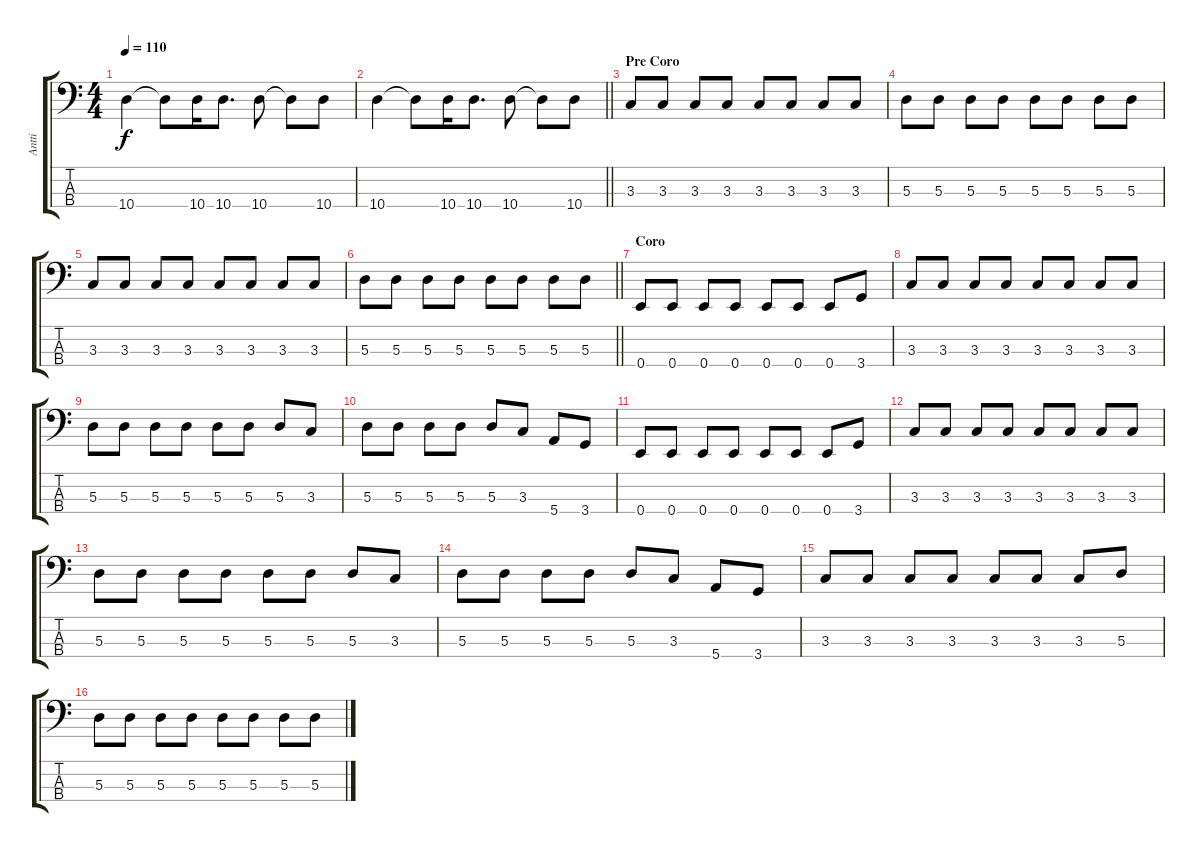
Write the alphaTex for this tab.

\track ("Antti" "Antti") {instrument electricbassfinger}
\staff {score tabs}
\tuning (G2 D2 A1 E1) {hide}
\ts (4 4)
\tempo 110
\clef f4
\ks c
10.4.4{dy f} 10.4{t}.8 10.4.16 10.4.8{d} 10.4.8 10.4{t}.8 10.4.8 |
\barLineRight lightlight
10.4.4 10.4{t}.8 10.4.16 10.4.8{d} 10.4.8 10.4{t}.8 10.4.8 |
\section ("" "Pre Coro")
3.3.8 3.3.8 3.3.8 3.3.8 3.3.8 3.3.8 3.3.8 3.3.8 |
5.3.8 5.3.8 5.3.8 5.3.8 5.3.8 5.3.8 5.3.8 5.3.8 |
3.3.8 3.3.8 3.3.8 3.3.8 3.3.8 3.3.8 3.3.8 3.3.8 |
\barLineRight lightlight
5.3.8 5.3.8 5.3.8 5.3.8 5.3.8 5.3.8 5.3.8 5.3.8 |
\section ("" "Coro")
0.4.8 0.4.8 0.4.8 0.4.8 0.4.8 0.4.8 0.4.8 3.4.8 |
3.3.8 3.3.8 3.3.8 3.3.8 3.3.8 3.3.8 3.3.8 3.3.8 |
5.3.8 5.3.8 5.3.8 5.3.8 5.3.8 5.3.8 5.3.8 3.3.8 |
5.3.8 5.3.8 5.3.8 5.3.8 5.3.8 3.3.8 5.4.8 3.4.8 |
0.4.8 0.4.8 0.4.8 0.4.8 0.4.8 0.4.8 0.4.8 3.4.8 |
3.3.8 3.3.8 3.3.8 3.3.8 3.3.8 3.3.8 3.3.8 3.3.8 |
5.3.8 5.3.8 5.3.8 5.3.8 5.3.8 5.3.8 5.3.8 3.3.8 |
5.3.8 5.3.8 5.3.8 5.3.8 5.3.8 3.3.8 5.4.8 3.4.8 |
3.3.8 3.3.8 3.3.8 3.3.8 3.3.8 3.3.8 3.3.8 5.3.8 |
5.3.8 5.3.8 5.3.8 5.3.8 5.3.8 5.3.8 5.3.8 5.3.8
